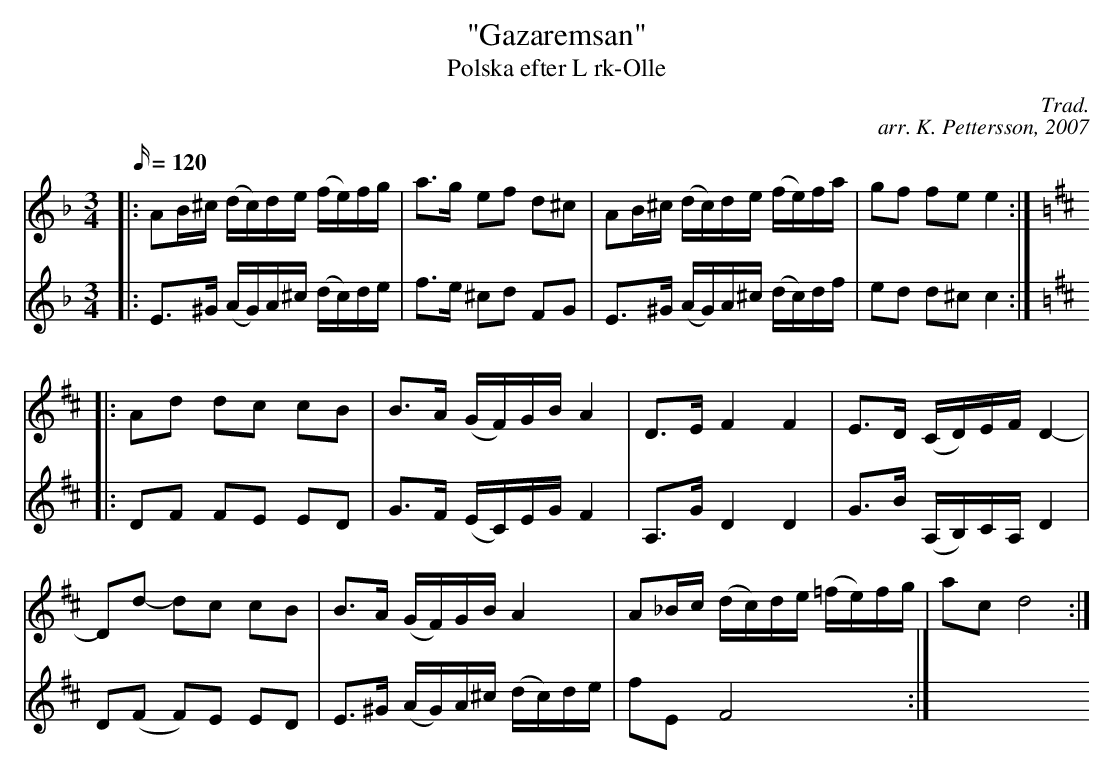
X:1
T: "Gazaremsan"
T: Polska efter L rk-Olle
C: Trad.
C: arr. K. Pettersson, 2007
M: 3/4
L: 1/16
Q: 120
K: Dm
V: 1
|: A2B^c (dc)de (fe)fg | a3g e2f2 d2^c2 | A2B^c (dc)de (fe)fa | g2f2 f2e2 e4 :|
K: D
|: A2d2 d2c2 c2B2 | B3A (GF)GB A4 | D3E F4 F4 | E3D (CD)EF D4- |
D2d2- d2c2 c2B2 | B3A (GF)GB A4 | A2_Bc (dc)de (=fe)fg | a2c2 d8 :|
V: 2
|: E3^G (AG)A^c (dc)de | f3e ^c2d2 F2G2 | E3^G (AG)A^c (dc)df | e2d2 d2^c2 c4 :|
K: D
|: D2F2 F2E2 E2D2 | G3F (EC)EG F4 | A,3GD4D4 | G3B (A,B,)CA,D4 | D2(F2 F2)E2 E2D2 | E3^G (AG)A^c (dc)de | f2E2 F8 :|
